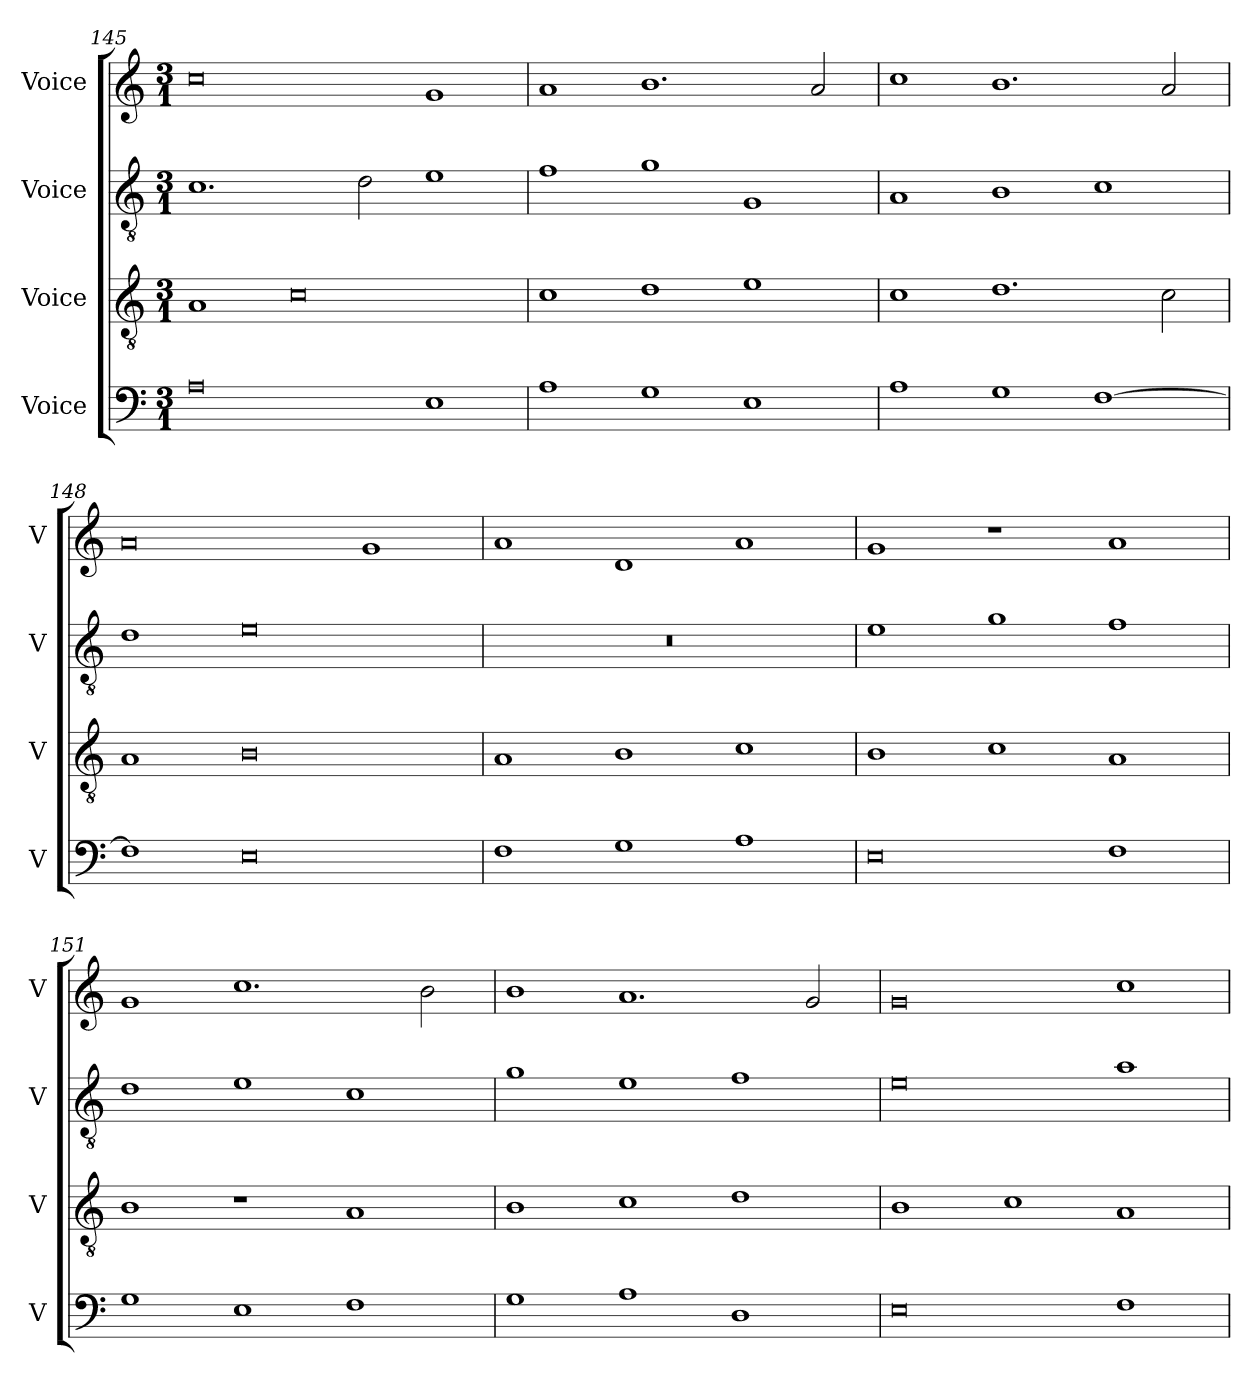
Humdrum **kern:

**kern	**kern	**kern	**kern
*part4	*part3	*part2	*part1
*staff4	*staff3	*staff2	*staff1
*I"Voice	*I"Voice	*I"Voice	*I"Voice
*I'V	*I'V	*I'V	*I'V
!!LO:PB:g=z
*clefF4	*clefGv2	*clefGv2	*clefG2
*k[]	*k[]	*k[]	*k[]
*M3/1	*M3/1	*M3/1	*M3/1
=145	=145	=145	=145
0A	1A	1.c	0cc
.	0c	.	.
.	.	2d\	.
1E	.	1e	1g
=146	=146	=146	=146
1A	1c	1f	1a
1G	1d	1g	1.b
1E	1e	1G	.
.	.	.	2a/
=147	=147	=147	=147
1A	1c	1A	1cc
1G	1.d	1B	1.b
[1F	.	1c	.
.	2c\	.	2a/
!!LO:LB:g=z
=148	=148	=148	=148
1F]	1A	1d	0a
0E	0B	0e	.
.	.	.	1g
=149	=149	=149	=149
1F	1A	0.r	1a
1G	1B	.	1d
1A	1c	.	1a
=150	=150	=150	=150
0E	1B	1e	1g
.	1c	1g	1r
1F	1A	1f	1a
!!LO:LB:g=z
=151	=151	=151	=151
1G	1B	1d	1g
1E	1r	1e	1.cc
1F	1A	1c	.
.	.	.	2b\
=152	=152	=152	=152
1G	1B	1g	1b
1A	1c	1e	1.a
1D	1d	1f	.
.	.	.	2g/
=153	=153	=153	=153
0E	1B	0e	0g
.	1c	.	.
1F	1A	1a	1cc
=	=	=	=
*-	*-	*-	*-
